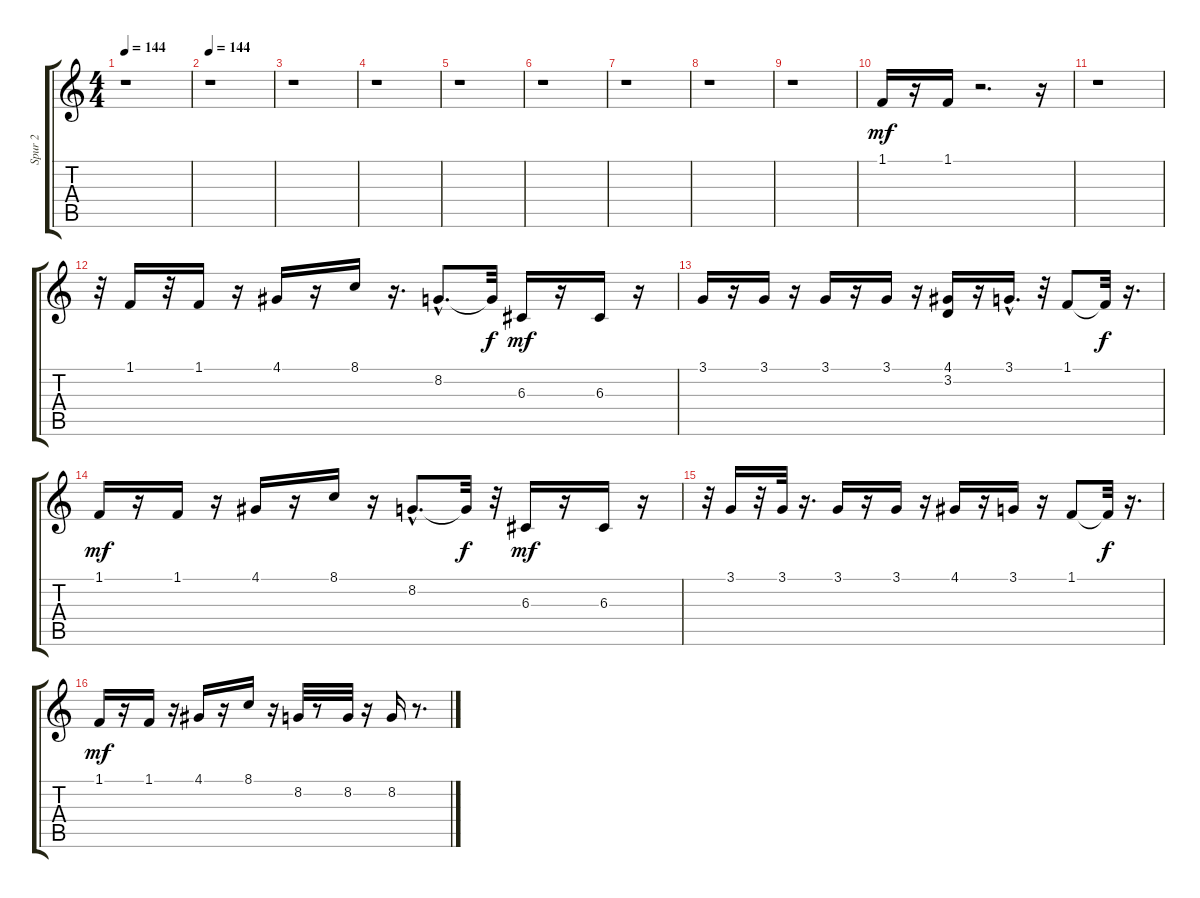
\track ("Spur 2" "Spur 2") {instrument lead2sawtooth}
\staff {score tabs}
\tuning (E4 B3 G3 D3 A2 E2) {hide}
\ts (4 4)
\tempo 144
\clef g2
\ks c
r.1{dy mf instrument lead2sawtooth} |
\tempo 144
r.1 |
r.1 |
r.1 |
r.1 |
r.1 |
r.1 |
r.1 |
r.1 |
1.1.16 r.16 1.1.16 r.2{d} r.16 |
r.1 |
r.32 1.1.16 r.32 1.1.16 r.16 4.1.16 r.16 8.1.16 r.16{d} 8.2{hac}.8{d} 8.2{t}.32{dy f} 6.3.16{dy mf} r.16 6.3.16 r.16 |
3.1.16 r.16 3.1.16 r.16 3.1.16 r.16 3.1.16 r.16 (4.1 3.2).16 r.16 3.1{hac}.16{d} r.32 1.1.8 1.1{t}.32{dy f} r.16{d} |
1.1.16{dy mf} r.16 1.1.16 r.16 4.1.16 r.16 8.1.16 r.16 8.2{hac}.8{d} 8.2{t}.32{dy f} r.32 6.3.16{dy mf} r.16 6.3.16 r.16 |
r.32 3.1.16 r.32 3.1.32 r.16{d} 3.1.16 r.16 3.1.16 r.16 4.1.16 r.16 3.1.16 r.16 1.1.8 1.1{t}.32{dy f} r.16{d} |
1.1.16{dy mf} r.16 1.1.16 r.16 4.1.16 r.16 8.1.16 r.16 8.2.32 r.8 8.2.32 r.16 8.2.16 r.8{d}
